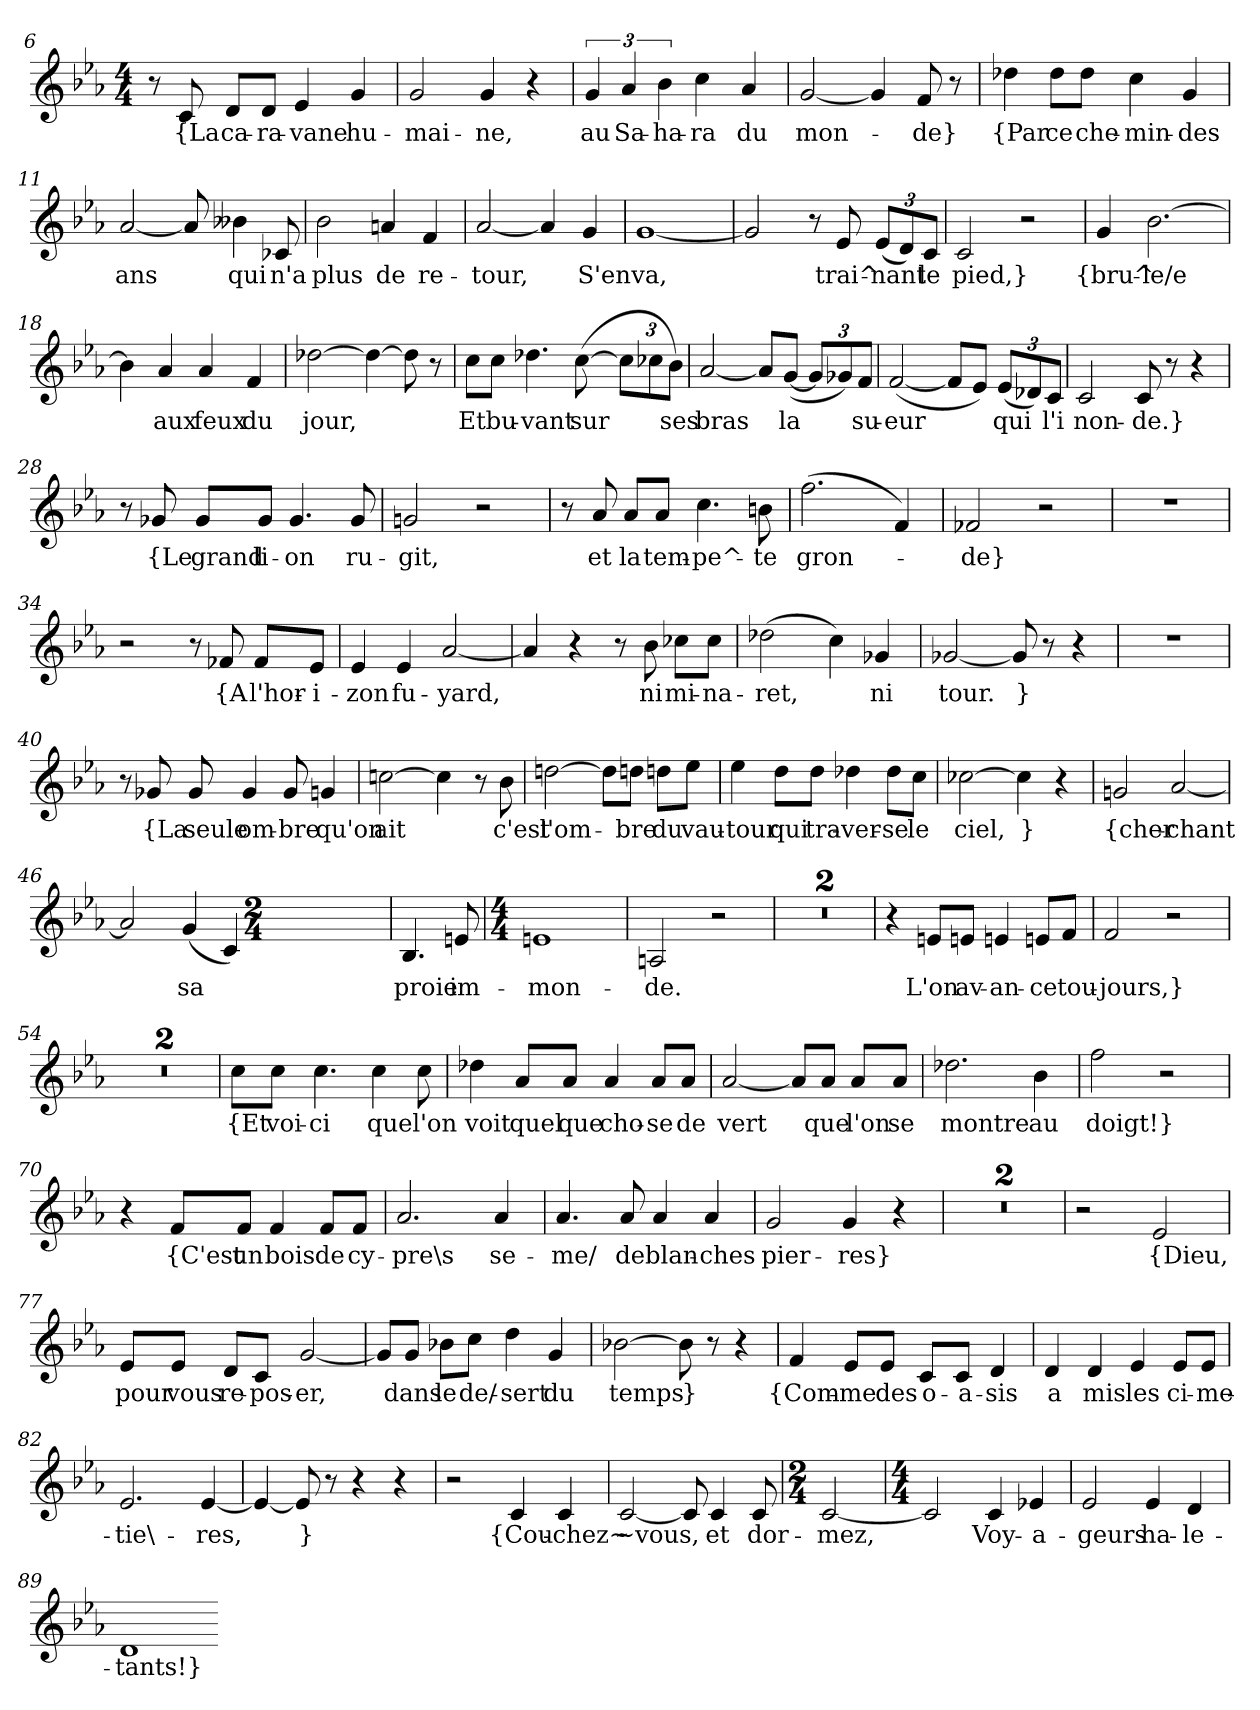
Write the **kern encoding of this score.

**kern	**text
*part1	*part1
*staff1	*staff1
*clefG2	*
*k[b-e-a-]	*
*M4/4	*
=6	=6
8r	.
8c	{La
8d/L	ca-
8d/J	-ra-
4e-	-vane
4g	hu-
=7	=7
2g	-mai-
4g	-ne,
4r	.
=8	=8
6g	au
6a-	Sa-
6b-	-ha-
4cc	-ra
4a-	du
=9	=9
[2g	mon-
4g]	.
8f	de}
8r	.
=10	=10
4dd-X	{Par
8dd-\L	ce
8dd-\J	che-
4cc	-min-
4g	-des
=11	=11
[2a-	ans
8a-]	.
4b--X	qui
8c-X	n'a
=12	=12
2b-	plus
4an	de
4f	re-
=13	=13
[2a-	-tour,
4a-]	.
4g	S'en
=14	=14
[1g	va,
=15	=15
2g]	.
8r	.
8e-	trai^-
(12e-/L	-nant
12d/)	.
12c/J	le
=16	=16
2c	pied,}
2r	.
=17	=17
4g	{bru^-
[2.b-	-le/e
=18	=18
4b-]	.
4a-	aux
4a-	feux
4f	du
=19	=19
[2dd-X	jour,
4dd-_	.
8dd-]	.
8r	.
=20	=20
8cc\L	Et
8cc\J	bu-
4.dd-X	-vant
([8cc	sur
12cc\L]	.
12cc-X\	.
12b-\J)	ses
=21	=21
[2a-	bras
8a-/L]	.
([8g/J	la
12g/L]	.
12g-X/)	.
12f/J	su-
=22	=22
([2f	-eur
8f/L]	.
8e-/J)	.
(12e-/L	qui
12d-X/)	.
12c/J	l'i
=23	=23
2c	-non-
8c	-de.}
8r	.
4r	.
=28	=28
8r	.
8g-X	{Le
8g-/L	grand
8g-/J	li-
4.g-	-on
8g-	ru-
=29	=29
2gn	-git,
2r	.
=30	=30
8r	.
8a-	et
8a-/L	la
8a-/J	tem-
4.cc	-pe^-
8bn	-te
=31	=31
(2.ff	gron-
4f)	.
=32	=32
2f-X	-de}
2r	.
=33	=33
1r	.
=34	=34
2r	.
8r	.
8f-X	{A
8f-/L	l'hor-
8e-/J	-i-
=35	=35
4e-	-zon
4e-	fu-
[2a-	-yard,
=36	=36
4a-]	.
4r	.
8r	.
8b-	ni
8cc-X\L	mi-
8cc-\J	-na-
=37	=37
(2dd-X	-ret,
4cc)	.
4g-X	ni
=38	=38
[2g-X	tour.
8g-]	}
8r	.
4r	.
=39	=39
1r	.
=40	=40
8r	.
8g-X	{La
8g-	seule
4g-	om-
8g-	-bre
4gn	qu'on
=41	=41
[2ccn	ait
4ccn]	.
8r	.
8b-	c'est
=42	=42
[2ddn	l'om-
8ddn\L]	.
8ddn\J	bre
8ddn\L	du
8ee-\J	vau-
=43	=43
4ee-	-tour
8dd\L	qui
8dd\J	tra-
4dd-X	-ver-
8dd-\L	-se
8cc\J	le
=44	=44
[2cc-X	ciel,
4cc-]	}
4r	.
=45	=45
2gn	{cher-
[2a-	-chant
=46	=46
2a-]	.
(4g	sa
4c)	.
*M2/4	*
=47	=47
4.B-	proie
8en	im-
=48	=48
*M4/4	*
1en	-mon-
=49	=49
2An	-de.
2r	.
=50	=50
1r	.
=51	=51
1r	.
=52	=52
4r	.
8en/L	L'on
8en/J	av-
4en	-an-
8en/L	-ce
8f/J	tou-
=53	=53
2f	-jours,}
2r	.
=54	=54
1r	.
=55	=55
1r	.
=56	=56
8cc\L	{Et
8cc\J	voi-
4.cc	-ci
4cc	que
8cc	l'on
=57	=57
4dd-X	voit
8a-/L	quel
8a-/J	que
4a-	cho-
8a-/L	-se
8a-/J	de
=58	=58
[2a-	vert
8a-/L]	.
8a-/J	que
8a-/L	l'on
8a-/J	se
=59	=59
2.dd-X	montre
4b-	au
=60	=60
2ff	doigt!}
2r	.
=70	=70
4r	.
8f/L	{C'est
8f/J	un
4f	bois
8f/L	de
8f/J	cy-
=71	=71
2.a-	-pre\s
4a-	se-
=72	=72
4.a-	-me/
8a-	de
4a-	blan-
4a-	-ches
=73	=73
2g	pier-
4g	-res}
4r	.
=74	=74
1r	.
=75	=75
1r	.
*k[]	*
=76	=76
2r	.
2e	{Dieu,
=77	=77
8e/L	pour
8e/J	vous
8d/L	re-
8c/J	-pos-
[2g	-er,
=78	=78
8g/L]	.
8g/J	dans
8b-X\L	le
8cc\J	de/-
4dd	-sert
4g	du
=79	=79
[2b-X	temps
8b-]	}
8r	.
4r	.
=80	=80
4f	{Com-
8e/L	-me
8e/J	des
8c/L	o-
8c/J	-a-
4d	-sis
=81	=81
4d	a
4d	mis
4e	les
8e/L	ci-
8e/J	-me-
=82	=82
2.e	-tie\-
[4e	-res,
=83	=83
4e_	.
8e]	}
8r	.
4r	.
4r	.
=84	=84
2r	.
4c	{Cou-
4c	-chez~
=85	=85
[2c	~vous,
8c]	.
4c	et
8c	dor-
=86	=86
*M2/4	*
[2c	-mez,
=87	=87
*M4/4	*
2c]	.
4c	Voy-
4e-X	-a-
=88	=88
2e	-geurs
4e	ha-
4d	-le-
=89	=89
1d	-tants!}
=-	=-
*-	*-
